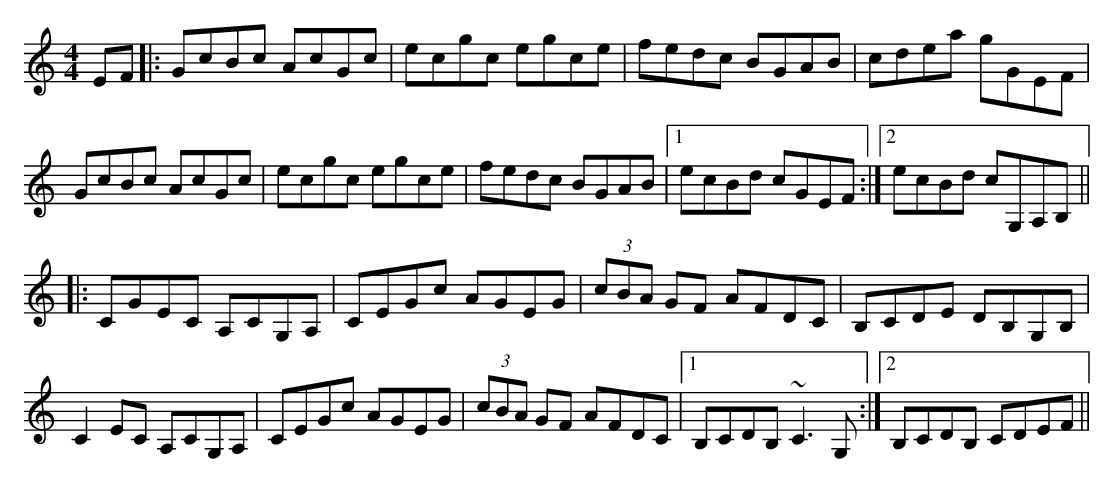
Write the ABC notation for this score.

X:1
M:4/4
K:C
EF|:GcBc AcGc|ecgc egce|fedc BGAB|cdea gGEF|
GcBc AcGc|ecgc egce|fedc BGAB|1 ecBd cGEF:|2 ecBd cG,A,B,||
|:CGEC A,CG,A,|CEGc AGEG|(3cBA GF AFDC|B,CDE DB,G,B,|
C2EC A,CG,A,|CEGc AGEG|(3cBA GF AFDC|1 B,CDB, ~C3G,:|2 B,CDB, CDEF||
